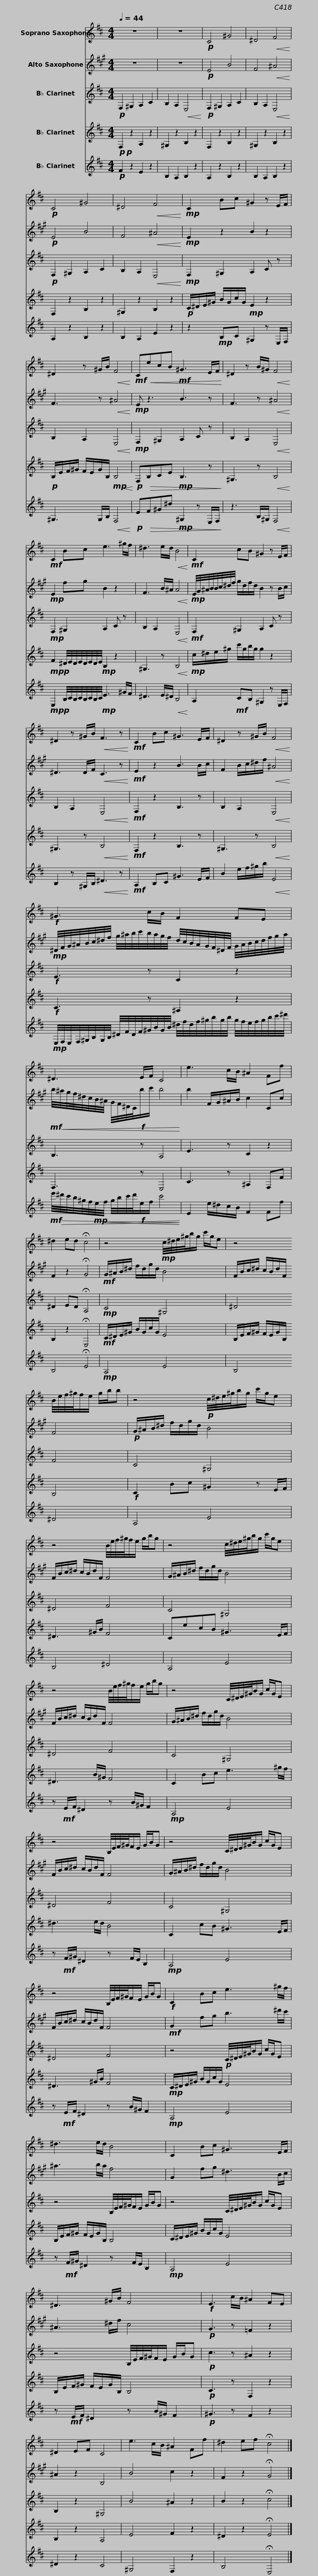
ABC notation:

X:1
%%score 1 2 3 4 5
L:1/8
Q:1/4=44
M:4/4
I:linebreak $
K:none
V:1 treble transpose=-2
V:2 treble transpose=-9
V:3 treble transpose=-2
V:4 treble transpose=-2
V:5 treble transpose=-2
V:1
[K:D] z8 | z8 |!p! C4 ^G4 | ^D4!<(! F4!<)! |!p! C4 ^G4 |$ %5
 ^D4!<(! F4!<)! |!mp! C2 Bc ^G2 z E/F/ | ^D2 z ^G/B/!<(! F4!<)! |!mf! C!<(!ecB!mf! ^G3 E/F/!<)! |$ ^D2 z B/^G/!<(! F4!<)! | %10
!mf! C2 Bc e3 ^g/f/ | ^d3 e/d/!<(! B4!<)! |$!mf! C2 cB ^G2 z E/F/ | ^D2 z ^G/B/!<(! F3 z!<)! |!mf! C2 Bc ^G3 E/F/ |$ %15
 ^D2 z ^G/B/!<(! F4!<)! |$!f! ^G3 c/B/ F2 FE |$ ^D3 E/F/ C4 | e3 c/B/ ^A2 Ff | ^d2 ed !fermata!c4 |$ %20
 z4!mp! c/4^d/4e/4^g/4b/g/ c'/g/e | z4 B/4e/4f/4^g/4f/e/ g/b/b |$ z4!p! c/4^d/4e/4^g/4b/g/ c'/g/e | z4 B/4e/4f/4^g/4f/e/ g/b/g |$ z4 c/4^d/4e/4^g/4b/g/ c'/g/e | %25
 z4 B/4e/4f/4^g/4f/e/ g/b/g |$ z4 C/4^D/4E/4^G/4B/G/ c/G/E | z4 B,/4E/4F/4^G/4F/E/ G/B/G |$ z4 C/4^D/4E/4^G/4B/G/ c/G/E | z4 B,/4E/4F/4^G/4F/E/ G/B/G |$ %30
!f! C2 Bc e3 ^g/f/ | ^d3 e/d/ B4 |$ C2 Bc ^G3 E/F/ | ^D3 ^G/B/ F4 |$!f! E3 c/B/ ^A2 FE | %35
 ^D2 EF C4 | e3 c/B/ ^A2 Ff | ^d2 ef !fermata!c4 |] %38
V:2
[K:A] z8 | z8 |!p! E4 B4 | F4!<(! ^A4!<)! |!p! E4 B4 |$ %5
 F4!<(! ^A4!<)! |!mp! E2 z2 B2 z2 | F3 z!<(! ^A4!<)! |!mp! E z3 B3 z |$ F3 z!<(! ^A4!<)! | %10
!mp! E2 fg B2 z2 | F3 B/^A/!<(! A4!<)! |$!mp! E/4G/4^A/4B/4B/4c/4^d/4f/4 g/d/f/d/ B2 z B/c/ | ^D3 D/F/!<(! C3 z!<)! |!mf! E2 z2 B3 B/c/ |$ %15
 F2 B/c/^d/f/!<(! ^A4!<)! |$!mp! ^D/4F/4G/4^A/4B/4c/4^d/4f/4 g/4^a/4b/4c'/4b/4a/4g/4f/4 d/4c/4B/4A/4G/4F/4^D/4F/4 G/4A/4B/4c/4d/4f/4g/4a/4 |$!mf!!<(! b/4^a/4g/4f/4^d/4c/4B/4^A/4 G/4F/4^D/4C/4!f!b/c'/ b4!<)! | b2 F/G/^A/B/ c2 Cc | F2 z2 !fermata!G4 |$ %20
!mf! G/^A/B/^d/ f/d/g/d/ B4 | F/B/c/^d/ c/B/d/F/ F4 |$!p! G/^A/B/^d/ f/d/g/d/ B4 | F/B/c/^d/ c/B/d/F/ F4 |$ G/^A/B/^d/ f/d/g/d/ B4 | %25
 F/B/c/^d/ c/B/d/F/ F4 |$ G/^A/B/^d/ f/d/g/d/ B4 | F/B/c/^d/ c/B/d/F/ F4 |$ G/^A/B/^d/ f/d/g/d/ B4 | F/B/c/^d/ c/B/d/F/ F4 |$ %30
!mf! G2 fg b3 ^d'/c'/ | ^a3 b/a/ f4 |$ G2 fg ^d3 B/c/ | ^A3 ^d/f/ c4 |$!p! G3 z =F2 z2 | %35
 ^A2 z2 B,4 | B4 c2 z2 | F2 z2 !fermata!G4 |] %38
V:3
[K:D]!p! F,2 ^G,2 A,2 C2 | B,2 A,2!<(! E,4!<)! |!p! F,2 ^G,2 A,2 C2 | B,2 A,2!<(! E,4!<)! |!p! F,2 ^G,2 A,2 C2 |$ %5
 B,2 A,2!<(! E,4!<)! |!mp! F,2 ^G,2 A,2 C z | B,2 A,2!<(! E,4!<)! |!mp! F,2 ^G,2 A,2 C z |$ B,2 A,2!<(! E,4!<)! | %10
!mp! F,2 ^G,2 A,2 C z | B,2 A,2!<(! E,4!<)! |$!mf! F,2 ^G,2 A,2 C z | B,2 A,2!<(! E,4!<)! |!mf! F,2 z2 B,3 z |$ %15
 B,2 A,2!<(! E,4!<)! |$!f! E3 z C2 z2 |$ B,3 z A,4 | E3 z C2 z2 | ^D2 ED !fermata!A,4 |$ %20
!mp! C4 ^G,4 | ^D4 F4 |$ C4 ^G,4 | ^D4 F4 |$ C4 ^G,4 | %25
 ^D4 F4 |$ C4 ^G,4 | ^D4 F4 |$ C4 ^G,4 | ^D4 F4 |$ %30
 z4!p! C/4^D/4E/4^G/4B/G/ c/G/E | z4 B,/4E/4F/4^G/4F/E/ G/B/G |$ z4 C/4^D/4E/4^G/4B/G/ c/G/E | z4 B,/4E/4F/4^G/4F/E/ G/B/G |$!p! c3 z ^A2 z2 | %35
 B,2 z2 ^G,4 | B4 ^A2 z2 | B2 z2 !fermata!c4 |] %38
V:4
[K:D]!p!!p! F,2 z2 A,2 z2 | ^G,2 z2 B,2 z2 | F,2 z2 B,2 z2 | ^G,2 z2 B,2 z2 | F,2 z2 B,2 z2 |$ %5
 ^G,2 z2 B,2 z2 |!p! C/^D/E/^G/ B/G/c/G/!mp! E2 z2 |!p! B,/E/F/^G/ F/E/G/B,/!mp!!<(! B,4!<)! |!p! F,!>(!B,CE!mp! B,3 z!>)! |$ ^G,3 z!<(! B,4!<)! | %10
!mp! F2!p! ^D/4E/4D/4E/4D/4E/4D/4E/4!mp! B,2 z2 | ^G,3 z!<(! B,4!<)! |$!mp! c/^d/e/^g/ c'/g/b/g/ g2 z2 | ^G,3 z!<(! B,4!<)! |!mf! F,2 z2 B,3 z |$ %15
 ^G,3 z!<(! B,4!<)! |$!f! C3 z ^A,2 z2 |$ F,3 z E,4 | C3 z ^A,2 F,F | B,2 z2 !fermata!E,4 |$ %20
!mf! C/^D/E/^G/ B/G/c/G/ E4 | B,/E/F/^G/ F/E/G/B,/ B,4 |$!f! C2 Bc ^G2 z E/F/ | ^D3 ^G/B/ F4 |$ CecB ^G3 E/F/ | %25
 ^D3 B/^G/ F4 |$ C2 Bc e3 ^g/f/ | ^d3 e/d/ B4 |$ C2 cB ^G3 E/F/ | ^D3 ^G/B/ F4 |$ %30
!mp! C/^D/E/^G/ B/G/c/G/ E4 | B,/E/F/^G/ F/E/G/B,/ B,4 |$ C/^D/E/^G/ B/G/c/G/ E4 | B,/E/F/^G/ F/E/G/B,/ B,4 |$!p! C3 z F,2 z2 | %35
 B,2 z2 A,4 | E4 F2 z2 | ^D2 z2 !fermata!E4 |] %38
V:5
[K:D]!p! F2 z2 E2 z2 | B,2 A,2 B,2 z2 | A,2 z2 B,2 z2 | B,2 A,2 B,2 z2 | A,2 z2 B,2 z2 |$ %5
 B,2 A,2 E2 z2 | z2!mp! B,C ^G,2 z E,/F,/ | ^G,3 G,/B,/!<(! F,4!<)! |!p! E!>(!F^G^d!mp! ^G,2 z E,/F,/!>)! |$ z3 B,/^G,/!<(! F,4!<)! | %10
!mp! E,2!p! B,/4C/4B,/4C/4B,/4C/4B,/4C/4!mp! E3 ^G/F/ | ^D3 E/^D/!<(! B,4!<)! |$ A,2!mf! CB, ^G,2 z E,/F,/ | B,2 z ^G,/B,/!<(! ^D3 z!<)! |!mf! A,2 B,C ^G3 E/F/ |$ %15
 B2 e/f/^g/b/!<(! E4!<)! |$!mp! E,/4F,/4E,/4F,/4^G,/4B,/4G,/4B,/4 ^D/4F/4D/4F/4^G/4B/4G/4B/4 ^d/4f/4d/4f/4^g/4b/4g/4b/4 g/4f/4e/4f/4g/4b/4c'/4^d'/4 |$!mf!!>(! e'/4^d'/4c'/4b/4^g/4f/4!mp!!<(!e/4f/4 g/4b/4c'/4d'/4!f!e/f/ c'4!>)!!<)! | E2 e/^d/c/B/ F2 Ff | B,4 !fermata!E4 |$ %20
!mp! A,4 E4 | B,4 ^D4 |$ A,4 E4 | B,4 ^D4 |$ A,4 E4 | %25
 z!mf! E/F/ ^D2 z B/^G/ F2 |$!mp! A,4 E4 | z!mf! F/^G/ ^D2 z F/E/ B,2 |$!mp! A,4 E4 | z!mf! E/F/ ^D2 z B/^G/ F2 |$ %30
!mp! A,4 E4 | z!mf! F/^G/ ^D2 z F/E/ B,2 |$!mp! A,4 E4 | z!mf! E/F/ ^D2 z B/^G/ F2 |$!p! ^G3 z F2 z2 | %35
 ^D2 z2 C4 | ^G,4 F,2 z2 | B,4 !fermata!E,4 |] %38
